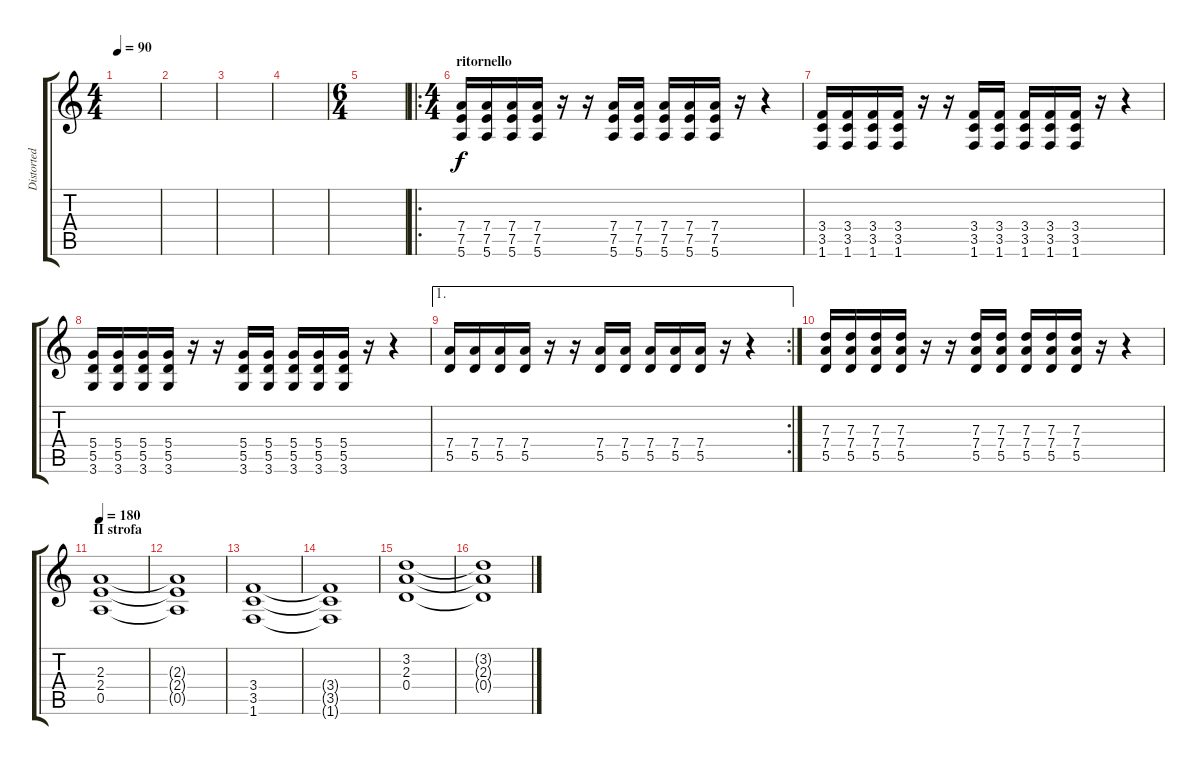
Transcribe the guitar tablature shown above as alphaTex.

\track ("Distorted Gtr 3" "Distorted ") {instrument acousticguitarnylon}
\staff {score tabs}
\tuning (E4 B3 G3 D3 A2 E2) {hide}
\ts (4 4)
\tempo 90
\clef g2
\ks aminor
|
|
|
|
\ts (6 4)
|
\ro
\ts (4 4)
\section ("" "ritornello")
(7.4 7.5 5.6).16 (7.4 7.5 5.6).16 (7.4 7.5 5.6).16 (7.4 7.5 5.6).16 r.16 r.16 (7.4 7.5 5.6).16 (7.4 7.5 5.6).16 (7.4 7.5 5.6).16 (7.4 7.5 5.6).16 (7.4 7.5 5.6).16 r.16 r.4 |
(3.4 3.5 1.6).16 (3.4 3.5 1.6).16 (3.4 3.5 1.6).16 (3.4 3.5 1.6).16 r.16 r.16 (3.4 3.5 1.6).16 (3.4 3.5 1.6).16 (3.4 3.5 1.6).16 (3.4 3.5 1.6).16 (3.4 3.5 1.6).16 r.16 r.4 |
(5.4 5.5 3.6).16 (5.4 5.5 3.6).16 (5.4 5.5 3.6).16 (5.4 5.5 3.6).16 r.16 r.16 (5.4 5.5 3.6).16 (5.4 5.5 3.6).16 (5.4 5.5 3.6).16 (5.4 5.5 3.6).16 (5.4 5.5 3.6).16 r.16 r.4 |
\ae 1
\rc 2
(7.4 5.5).16 (7.4 5.5).16 (7.4 5.5).16 (7.4 5.5).16 r.16 r.16 (7.4 5.5).16 (7.4 5.5).16 (7.4 5.5).16 (7.4 5.5).16 (7.4 5.5).16 r.16 r.4 |
(7.3 7.4 5.5).16 (7.3 7.4 5.5).16 (7.3 7.4 5.5).16 (7.3 7.4 5.5).16 r.16 r.16 (7.3 7.4 5.5).16 (7.3 7.4 5.5).16 (7.3 7.4 5.5).16 (7.3 7.4 5.5).16 (7.3 7.4 5.5).16 r.16 r.4 |
\section ("" "II strofa")
\tempo 180
(2.3 2.4 0.5).1 |
(2.3{t} 2.4{t} 0.5{t}).1 |
(3.4 3.5 1.6).1 |
(3.4{t} 3.5{t} 1.6{t}).1 |
(3.2 2.3 0.4).1 |
(3.2{t} 2.3{t} 0.4{t}).1
